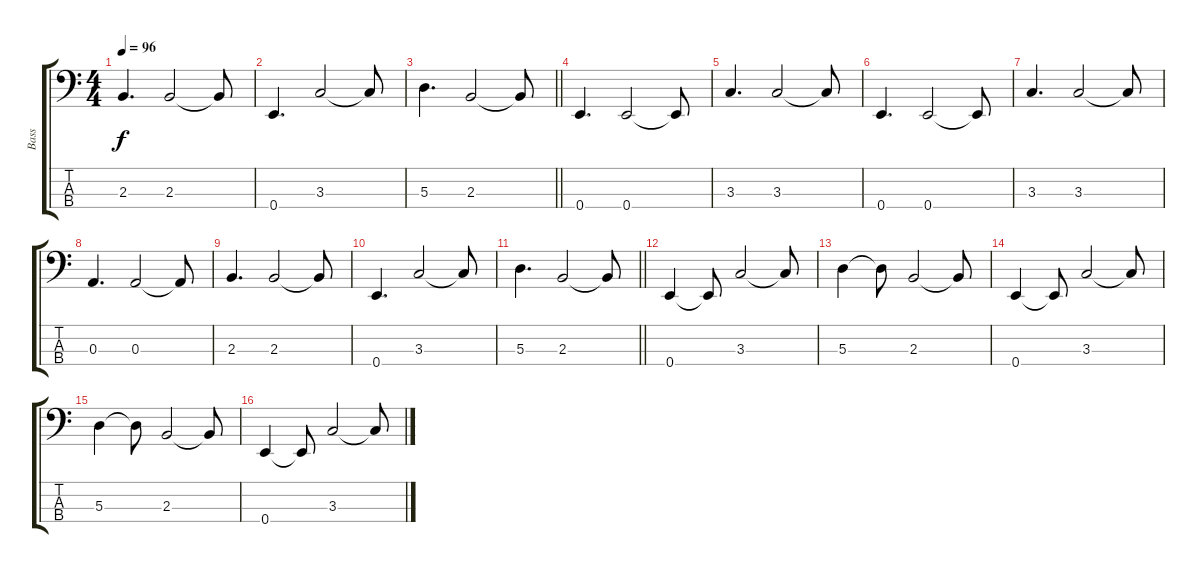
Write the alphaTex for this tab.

\track ("Bass" "Bass") {instrument electricbassfinger}
\staff {score tabs}
\tuning (G2 D2 A1 E1) {hide}
\ts (4 4)
\tempo 96
\clef f4
\ks c
2.3.4{d dy f} 2.3.2 2.3{t}.8 |
0.4.4{d} 3.3.2 3.3{t}.8 |
\barLineRight lightlight
5.3.4{d} 2.3.2 2.3{t}.8 |
0.4.4{d} 0.4.2 0.4{t}.8 |
3.3.4{d} 3.3.2 3.3{t}.8 |
0.4.4{d} 0.4.2 0.4{t}.8 |
3.3.4{d} 3.3.2 3.3{t}.8 |
0.3.4{d} 0.3.2 0.3{t}.8 |
2.3.4{d} 2.3.2 2.3{t}.8 |
0.4.4{d} 3.3.2 3.3{t}.8 |
\barLineRight lightlight
5.3.4{d} 2.3.2 2.3{t}.8 |
0.4.4 0.4{t}.8 3.3.2 3.3{t}.8 |
5.3.4 5.3{t}.8 2.3.2 2.3{t}.8 |
0.4.4 0.4{t}.8 3.3.2 3.3{t}.8 |
5.3.4 5.3{t}.8 2.3.2 2.3{t}.8 |
0.4.4 0.4{t}.8 3.3.2 3.3{t}.8
